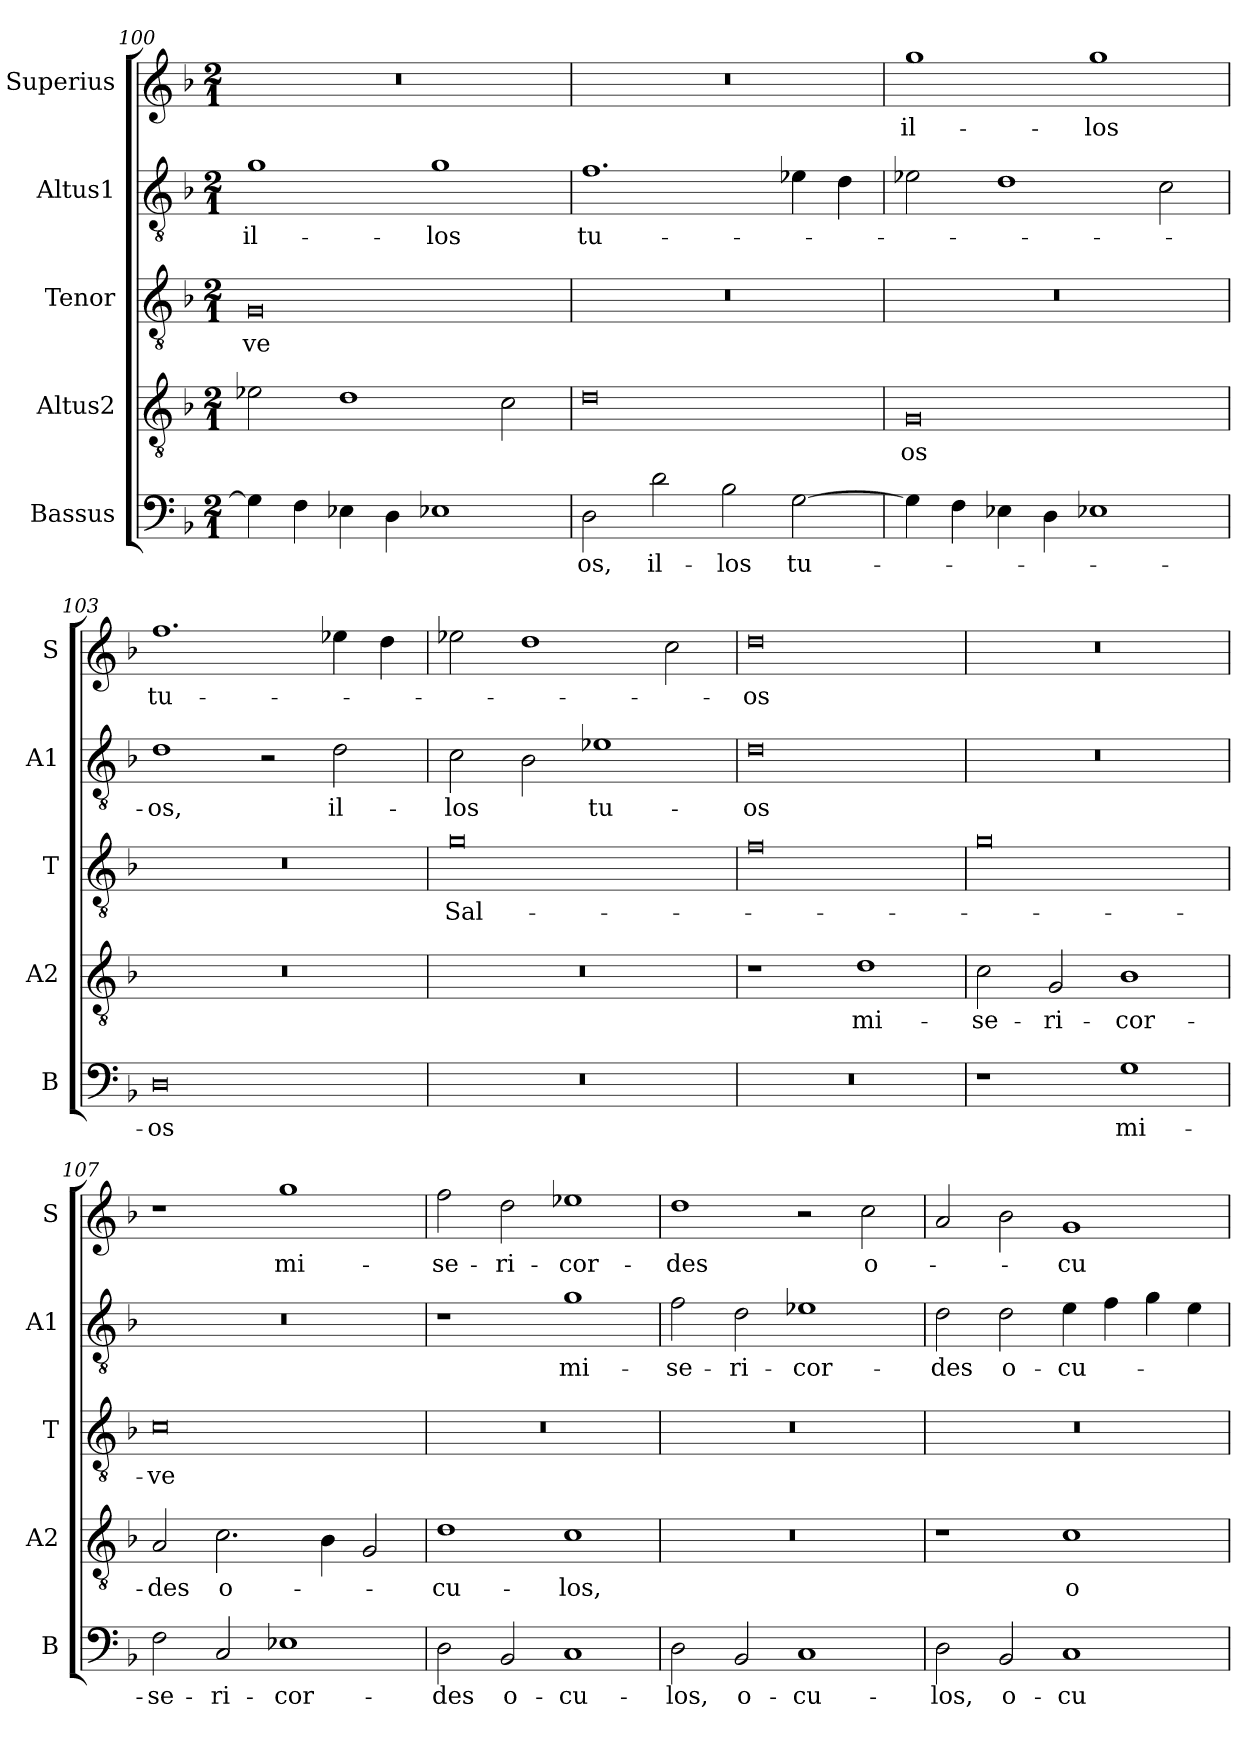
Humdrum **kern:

**kern	**text	**kern	**text	**kern	**text	**kern	**text	**kern	**text
*part5	*part5	*part4	*part4	*part3	*part3	*part2	*part2	*part1	*part1
*staff5	*staff5	*staff4	*staff4	*staff3	*staff3	*staff2	*staff2	*staff1	*staff1
*I"Bassus	*	*I"Altus2	*	*I"Tenor	*	*I"Altus1	*	*I"Superius	*
*I'B	*	*I'A2	*	*I'T	*	*I'A1	*	*I'S	*
*clefF4	*	*clefGv2	*	*clefGv2	*	*clefGv2	*	*clefG2	*
*k[b-]	*	*k[b-]	*	*k[b-]	*	*k[b-]	*	*k[b-]	*
*M2/1	*	*M2/1	*	*M2/1	*	*M2/1	*	*M2/1	*
=100	=100	=100	=100	=100	=100	=100	=100	=100	=100
4G\]	.	2e-X\	.	0G	-ve	1g	il-	0r	.
4F\	.	.	.	.	.	.	.	.	.
4E-X\	.	1d	.	.	.	.	.	.	.
4D\	.	.	.	.	.	.	.	.	.
1E-X	.	.	.	.	.	1g	-los	.	.
.	.	2c\	.	.	.	.	.	.	.
=101	=101	=101	=101	=101	=101	=101	=101	=101	=101
2D\	-os,	0d	.	0r	.	1.f	tu-	0r	.
2d\	il-	.	.	.	.	.	.	.	.
2B-\	-los	.	.	.	.	.	.	.	.
[2G\	tu-	.	.	.	.	4e-X\	.	.	.
.	.	.	.	.	.	4d\	.	.	.
=102	=102	=102	=102	=102	=102	=102	=102	=102	=102
4G\]	.	0G	-os	0r	.	2e-X\	.	1gg	il-
4F\	.	.	.	.	.	.	.	.	.
4E-X\	.	.	.	.	.	1d	.	.	.
4D\	.	.	.	.	.	.	.	.	.
1E-X	.	.	.	.	.	.	.	1gg	-los
.	.	.	.	.	.	2c\	.	.	.
=103	=103	=103	=103	=103	=103	=103	=103	=103	=103
0D	-os	0r	.	0r	.	1d	-os,	1.ff	tu-
.	.	.	.	.	.	2r	.	.	.
.	.	.	.	.	.	2d\	il-	4ee-X\	.
.	.	.	.	.	.	.	.	4dd\	.
=104	=104	=104	=104	=104	=104	=104	=104	=104	=104
0r	.	0r	.	0g	Sal-	2c\	-los	2ee-X\	.
.	.	.	.	.	.	2B-\	.	1dd	.
.	.	.	.	.	.	1e-X	tu-	.	.
.	.	.	.	.	.	.	.	2cc\	.
=105	=105	=105	=105	=105	=105	=105	=105	=105	=105
0r	.	1r	.	0f	.	0d	-os	0dd	-os
.	.	1d	mi-	.	.	.	.	.	.
=106	=106	=106	=106	=106	=106	=106	=106	=106	=106
1r	.	2c\	-se-	0g	.	0r	.	0r	.
.	.	2G/	-ri-	.	.	.	.	.	.
1G	mi-	1B-	-cor-	.	.	.	.	.	.
=107	=107	=107	=107	=107	=107	=107	=107	=107	=107
2F\	-se-	2A/	-des	0c	-ve	0r	.	1r	.
2C/	-ri-	2.c\	o-	.	.	.	.	.	.
1E-X	-cor-	.	.	.	.	.	.	1gg	mi-
.	.	4B-\	.	.	.	.	.	.	.
.	.	2G/	.	.	.	.	.	.	.
=108	=108	=108	=108	=108	=108	=108	=108	=108	=108
2D\	-des	1d	-cu-	0r	.	1r	.	2ff\	-se-
2BB-/	o-	.	.	.	.	.	.	2dd\	-ri-
1C	-cu-	1c	-los,	.	.	1g	mi-	1ee-X	-cor-
=109	=109	=109	=109	=109	=109	=109	=109	=109	=109
2D\	-los,	0r	.	0r	.	2f\	-se-	1dd	-des
2BB-/	o-	.	.	.	.	2d\	-ri-	.	.
1C	-cu-	.	.	.	.	1e-X	-cor-	2r	.
.	.	.	.	.	.	.	.	2cc\	o-
=110	=110	=110	=110	=110	=110	=110	=110	=110	=110
2D\	-los,	1r	.	0r	.	2d\	-des	2a/	.
2BB-/	o-	.	.	.	.	2d\	o-	2b-\	.
1C	-cu-	1c	o-	.	.	4e\	-cu-	1g	-cu-
.	.	.	.	.	.	4f\	.	.	.
.	.	.	.	.	.	4g\	.	.	.
.	.	.	.	.	.	4e\	.	.	.
=	=	=	=	=	=	=	=	=	=
*-	*-	*-	*-	*-	*-	*-	*-	*-	*-
